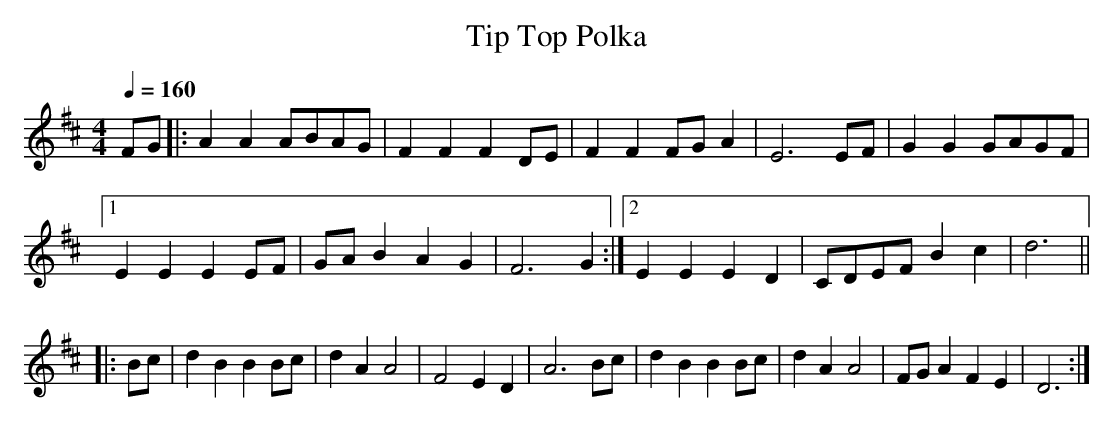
X:1
T:Tip Top Polka
M:4/4
L:1/8
Q:1/4=160
K:Dmaj
FG |: \
A2A2 ABAG | F2F2 F2DE | F2F2FGA2 | E6 EF | G2G2 GAGF |
 [1 E2E2 E2EF | GAB2 A2G2 | F6 G2 :| \
 [2 E2E2 E2D2 | CDEF B2c2 | d6 ||
|: Bc |\
d2B2 B2Bc | d2A2 A4 | F4 E2 D2 | A6 Bc | \
d2B2 B2Bc | d2A2 A4 | FGA2 F2E2 | D6 :|
